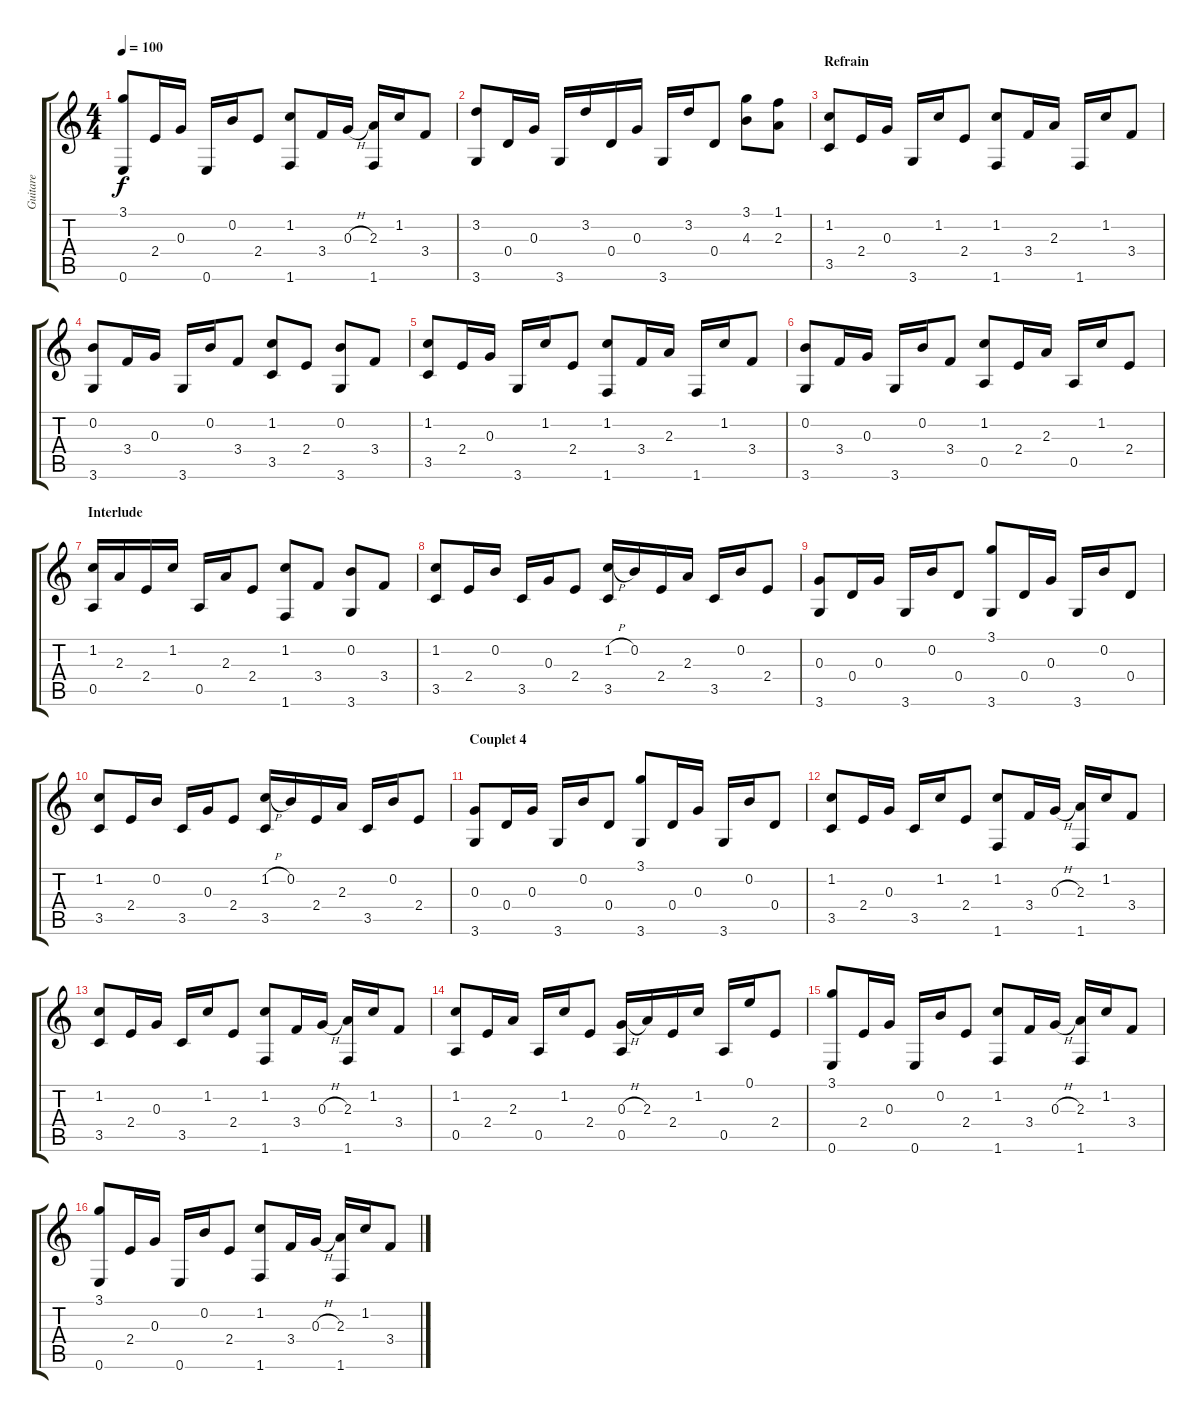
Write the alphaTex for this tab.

\track ("Guitare" "Guitare") {instrument acousticguitarsteel}
\staff {score tabs}
\tuning (E4 B3 G3 D3 A2 E2) {hide}
\ts (4 4)
\tempo 100
\clef g2
\ks c
(3.1 0.6).8{dy f} 2.4.16 0.3.16 0.6.16 0.2.16 2.4.8 (1.2 1.6).8 3.4.16 0.3{h}.16 (2.3 1.6).16 1.2.16 3.4.8 |
(3.2 3.6).8 0.4.16 0.3.16 3.6.16 3.2.16 0.4.16 0.3.16 3.6.16 3.2.16 0.4.8 (3.1 4.3).8 (1.1 2.3).8 |
\section ("" "Refrain")
(1.2 3.5).8 2.4.16 0.3.16 3.6.16 1.2.16 2.4.8 (1.2 1.6).8 3.4.16 2.3.16 1.6.16 1.2.16 3.4.8 |
(0.2 3.6).8 3.4.16 0.3.16 3.6.16 0.2.16 3.4.8 (1.2 3.5).8 2.4.8 (0.2 3.6).8 3.4.8 |
(1.2 3.5).8 2.4.16 0.3.16 3.6.16 1.2.16 2.4.8 (1.2 1.6).8 3.4.16 2.3.16 1.6.16 1.2.16 3.4.8 |
(0.2 3.6).8 3.4.16 0.3.16 3.6.16 0.2.16 3.4.8 (1.2 0.5).8 2.4.16 2.3.16 0.5.16 1.2.16 2.4.8 |
\section ("" "Interlude")
(1.2 0.5).16 2.3.16 2.4.16 1.2.16 0.5.16 2.3.16 2.4.8 (1.2 1.6).8 3.4.8 (0.2 3.6).8 3.4.8 |
(1.2 3.5).8{volume 15} 2.4.16 0.2.16 3.5.16 0.3.16 2.4.8 (1.2{h} 3.5).16 0.2.16 2.4.16 2.3.16 3.5.16 0.2.16 2.4.8 |
(0.3 3.6).8 0.4.16 0.3.16 3.6.16 0.2.16 0.4.8 (3.1 3.6).8 0.4.16 0.3.16 3.6.16 0.2.16 0.4.8 |
(1.2 3.5).8 2.4.16 0.2.16 3.5.16 0.3.16 2.4.8 (1.2{h} 3.5).16 0.2.16 2.4.16 2.3.16 3.5.16 0.2.16 2.4.8 |
\section ("" "Couplet 4")
(0.3 3.6).8 0.4.16 0.3.16 3.6.16 0.2.16 0.4.8 (3.1 3.6).8 0.4.16 0.3.16 3.6.16 0.2.16 0.4.8 |
(1.2 3.5).8{volume 11} 2.4.16 0.3.16 3.5.16 1.2.16 2.4.8 (1.2 1.6).8 3.4.16 0.3{h}.16 (2.3 1.6).16 1.2.16 3.4.8 |
(1.2 3.5).8 2.4.16 0.3.16 3.5.16 1.2.16 2.4.8 (1.2 1.6).8 3.4.16 0.3{h}.16 (2.3 1.6).16 1.2.16 3.4.8 |
(1.2 0.5).8 2.4.16 2.3.16 0.5.16 1.2.16 2.4.8 (0.3{h} 0.5).16 2.3.16 2.4.16 1.2.16 0.5.16 0.1.16 2.4.8 |
(3.1 0.6).8 2.4.16 0.3.16 0.6.16 0.2.16 2.4.8 (1.2 1.6).8 3.4.16 0.3{h}.16 (2.3 1.6).16 1.2.16 3.4.8 |
(3.1 0.6).8 2.4.16 0.3.16 0.6.16 0.2.16 2.4.8 (1.2 1.6).8 3.4.16 0.3{h}.16 (2.3 1.6).16 1.2.16 3.4.8
